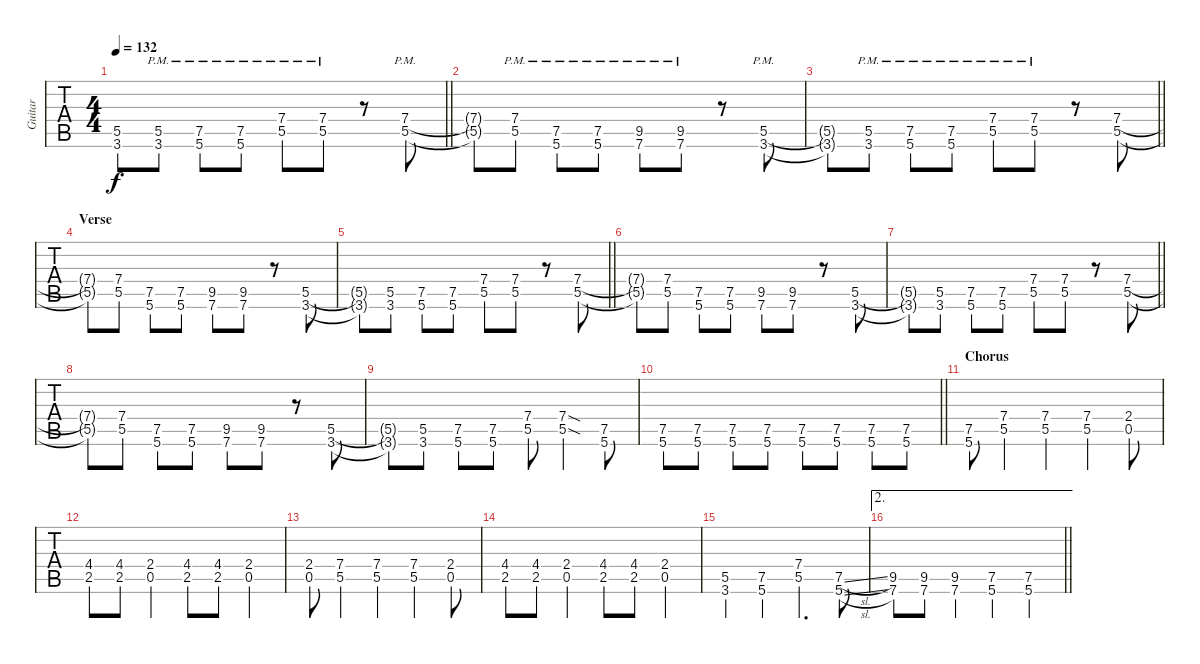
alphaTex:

\track ("Guitar" "Guitar") {instrument overdrivenguitar}
\staff {tabs}
\tuning (E4 B3 G3 D3 A2 E2) {hide}
\ts (4 4)
\tempo 132
\clef g2
\barLineRight lightlight
\ks d
(5.5{t} 3.6{t}).8{dy f} (5.5{pm} 3.6{pm}).8 (7.5{pm} 5.6{pm}).8 (7.5{pm} 5.6{pm}).8 (7.4{pm} 5.5{pm}).8 (7.4{pm} 5.5{pm}).8 r.8 (7.4{pm} 5.5{pm}).8 |
(7.4{t} 5.5{t}).8 (7.4{pm} 5.5{pm}).8 (7.5{pm} 5.6{pm}).8 (7.5{pm} 5.6{pm}).8 (9.5{pm} 7.6{pm}).8 (9.5{pm} 7.6{pm}).8 r.8 (5.5{pm} 3.6{pm}).8 |
\barLineRight lightlight
(5.5{t} 3.6{t}).8 (5.5{pm} 3.6{pm}).8 (7.5{pm} 5.6{pm}).8 (7.5{pm} 5.6{pm}).8 (7.4{pm} 5.5{pm}).8 (7.4{pm} 5.5{pm}).8 r.8 (7.4 5.5).8 |
\section ("" "Verse")
(7.4{t} 5.5{t}).8 (7.4 5.5).8 (7.5 5.6).8 (7.5 5.6).8 (9.5 7.6).8 (9.5 7.6).8 r.8 (5.5 3.6).8 |
\barLineRight lightlight
(5.5{t} 3.6{t}).8 (5.5 3.6).8 (7.5 5.6).8 (7.5 5.6).8 (7.4 5.5).8 (7.4 5.5).8 r.8 (7.4 5.5).8 |
(7.4{t} 5.5{t}).8 (7.4 5.5).8 (7.5 5.6).8 (7.5 5.6).8 (9.5 7.6).8 (9.5 7.6).8 r.8 (5.5 3.6).8 |
\barLineRight lightlight
(5.5{t} 3.6{t}).8 (5.5 3.6).8 (7.5 5.6).8 (7.5 5.6).8 (7.4 5.5).8 (7.4 5.5).8 r.8 (7.4 5.5).8 |
(7.4{t} 5.5{t}).8 (7.4 5.5).8 (7.5 5.6).8 (7.5 5.6).8 (9.5 7.6).8 (9.5 7.6).8 r.8 (5.5 3.6).8 |
(5.5{t} 3.6{t}).8 (5.5 3.6).8 (7.5 5.6).8 (7.5 5.6).8 (7.4 5.5).8 (7.4{sod} 5.5{sod}).4 (7.5 5.6).8 |
\barLineRight lightlight
(7.5 5.6).8 (7.5 5.6).8 (7.5 5.6).8 (7.5 5.6).8 (7.5 5.6).8 (7.5 5.6).8 (7.5 5.6).8 (7.5 5.6).8 |
\section ("" "Chorus")
(7.5 5.6).8 (7.4 5.5).4 (7.4 5.5).4 (7.4 5.5).4 (2.4 0.5).8 |
(4.4 2.5).8 (4.4 2.5).8 (2.4 0.5).4 (4.4 2.5).8 (4.4 2.5).8 (2.4 0.5).4 |
(2.4 0.5).8 (7.4 5.5).4 (7.4 5.5).4 (7.4 5.5).4 (2.4 0.5).8 |
(4.4 2.5).8 (4.4 2.5).8 (2.4 0.5).4 (4.4 2.5).8 (4.4 2.5).8 (2.4 0.5).4 |
(5.5 3.6).4 (7.5 5.6).4 (7.4 5.5).4{d} (7.5{sl} 5.6{sl}).8 |
\ae 2
\barLineRight lightlight
(9.5 7.6).8 (9.5 7.6).8 (9.5 7.6).4 (7.5 5.6).4 (7.5 5.6).4
